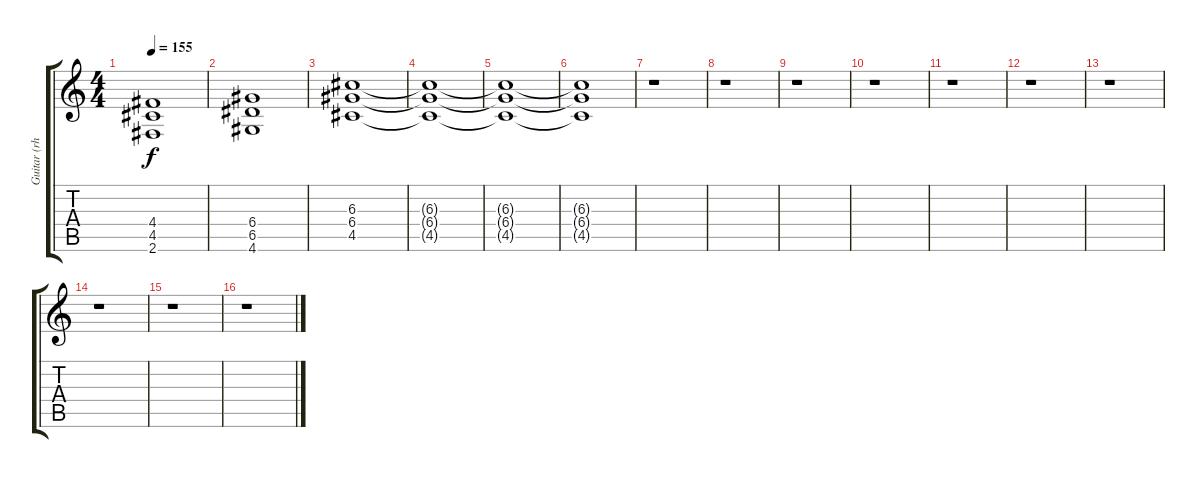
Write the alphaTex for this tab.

\track ("Guitar (rhythm)" "Guitar (rh") {instrument distortionguitar}
\staff {score tabs}
\tuning (E4 B3 G3 D3 A2 E2) {hide}
\ts (4 4)
\tempo 155
\clef g2
\ks c
(4.4 4.5 2.6).1{dy f} |
(6.4 6.5 4.6).1 |
(6.3 6.4 4.5).1 |
(6.3{t} 6.4{t} 4.5{t}).1{volume 6} |
(6.3{t} 6.4{t} 4.5{t}).1 |
(6.3{t} 6.4{t} 4.5{t}).1 |
r.1 |
r.1 |
r.1 |
r.1 |
r.1 |
r.1 |
r.1 |
r.1 |
r.1 |
r.1
